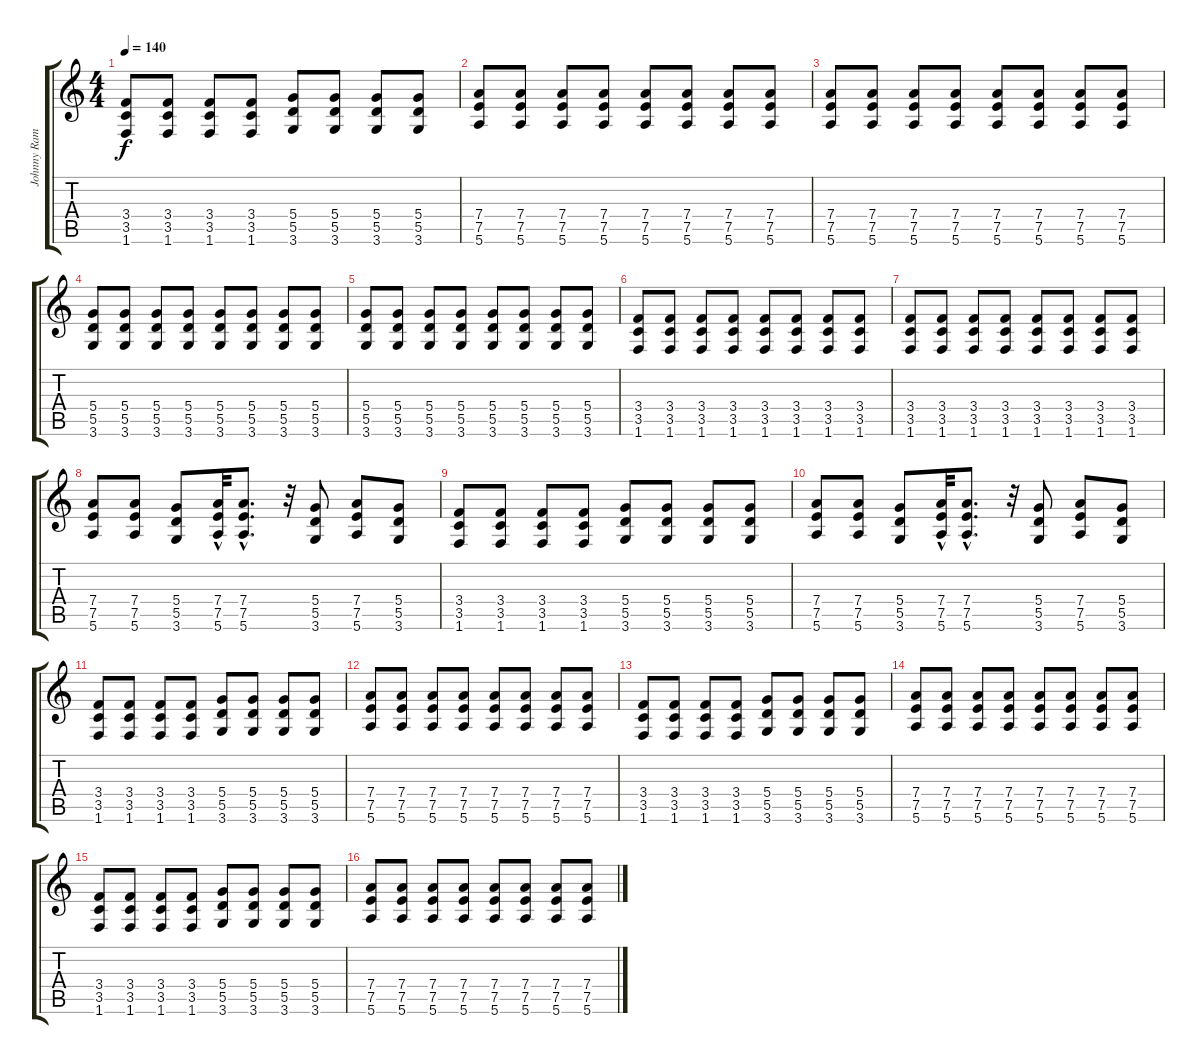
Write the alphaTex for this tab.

\track ("Johnny Ramone" "Johnny Ram") {instrument distortionguitar}
\staff {score tabs}
\tuning (E4 B3 G3 D3 A2 E2) {hide}
\ts (4 4)
\tempo 140
\clef g2
\ks c
(3.4 3.5 1.6).8{dy f} (3.4 3.5 1.6).8 (3.4 3.5 1.6).8 (3.4 3.5 1.6).8 (5.4 5.5 3.6).8 (5.4 5.5 3.6).8 (5.4 5.5 3.6).8 (5.4 5.5 3.6).8 |
(7.4 7.5 5.6).8 (7.4 7.5 5.6).8 (7.4 7.5 5.6).8 (7.4 7.5 5.6).8 (7.4 7.5 5.6).8 (7.4 7.5 5.6).8 (7.4 7.5 5.6).8 (7.4 7.5 5.6).8 |
(7.4 7.5 5.6).8 (7.4 7.5 5.6).8 (7.4 7.5 5.6).8 (7.4 7.5 5.6).8 (7.4 7.5 5.6).8 (7.4 7.5 5.6).8 (7.4 7.5 5.6).8 (7.4 7.5 5.6).8 |
(5.4 5.5 3.6).8 (5.4 5.5 3.6).8 (5.4 5.5 3.6).8 (5.4 5.5 3.6).8 (5.4 5.5 3.6).8 (5.4 5.5 3.6).8 (5.4 5.5 3.6).8 (5.4 5.5 3.6).8 |
(5.4 5.5 3.6).8 (5.4 5.5 3.6).8 (5.4 5.5 3.6).8 (5.4 5.5 3.6).8 (5.4 5.5 3.6).8 (5.4 5.5 3.6).8 (5.4 5.5 3.6).8 (5.4 5.5 3.6).8 |
(3.4 3.5 1.6).8 (3.4 3.5 1.6).8 (3.4 3.5 1.6).8 (3.4 3.5 1.6).8 (3.4 3.5 1.6).8 (3.4 3.5 1.6).8 (3.4 3.5 1.6).8 (3.4 3.5 1.6).8 |
(3.4 3.5 1.6).8 (3.4 3.5 1.6).8 (3.4 3.5 1.6).8 (3.4 3.5 1.6).8 (3.4 3.5 1.6).8 (3.4 3.5 1.6).8 (3.4 3.5 1.6).8 (3.4 3.5 1.6).8 |
(7.4 7.5 5.6).8 (7.4 7.5 5.6).8 (5.4 5.5 3.6).8 (7.4{hac} 7.5 5.6).32 (7.4{hac} 7.5{hac} 5.6{hac}).8{d} r.32 (5.4 5.5 3.6).8 (7.4 7.5 5.6).8 (5.4 5.5 3.6).8 |
(3.4 3.5 1.6).8 (3.4 3.5 1.6).8 (3.4 3.5 1.6).8 (3.4 3.5 1.6).8 (5.4 5.5 3.6).8 (5.4 5.5 3.6).8 (5.4 5.5 3.6).8 (5.4 5.5 3.6).8 |
(7.4 7.5 5.6).8 (7.4 7.5 5.6).8 (5.4 5.5 3.6).8 (7.4{hac} 7.5 5.6).32 (7.4{hac} 7.5{hac} 5.6{hac}).8{d} r.32 (5.4 5.5 3.6).8 (7.4 7.5 5.6).8 (5.4 5.5 3.6).8 |
(3.4 3.5 1.6).8 (3.4 3.5 1.6).8 (3.4 3.5 1.6).8 (3.4 3.5 1.6).8 (5.4 5.5 3.6).8 (5.4 5.5 3.6).8 (5.4 5.5 3.6).8 (5.4 5.5 3.6).8 |
(7.4 7.5 5.6).8 (7.4 7.5 5.6).8 (7.4 7.5 5.6).8 (7.4 7.5 5.6).8 (7.4 7.5 5.6).8 (7.4 7.5 5.6).8 (7.4 7.5 5.6).8 (7.4 7.5 5.6).8 |
(3.4 3.5 1.6).8 (3.4 3.5 1.6).8 (3.4 3.5 1.6).8 (3.4 3.5 1.6).8 (5.4 5.5 3.6).8 (5.4 5.5 3.6).8 (5.4 5.5 3.6).8 (5.4 5.5 3.6).8 |
(7.4 7.5 5.6).8 (7.4 7.5 5.6).8 (7.4 7.5 5.6).8 (7.4 7.5 5.6).8 (7.4 7.5 5.6).8 (7.4 7.5 5.6).8 (7.4 7.5 5.6).8 (7.4 7.5 5.6).8 |
(3.4 3.5 1.6).8 (3.4 3.5 1.6).8 (3.4 3.5 1.6).8 (3.4 3.5 1.6).8 (5.4 5.5 3.6).8 (5.4 5.5 3.6).8 (5.4 5.5 3.6).8 (5.4 5.5 3.6).8 |
(7.4 7.5 5.6).8 (7.4 7.5 5.6).8 (7.4 7.5 5.6).8 (7.4 7.5 5.6).8 (7.4 7.5 5.6).8 (7.4 7.5 5.6).8 (7.4 7.5 5.6).8 (7.4 7.5 5.6).8
